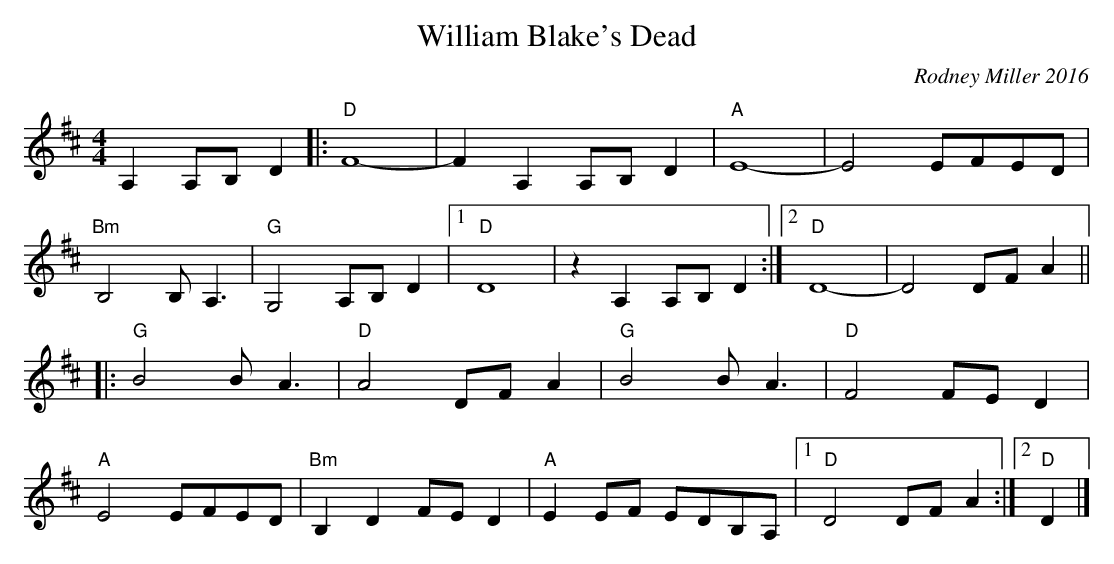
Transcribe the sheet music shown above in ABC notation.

X:1
T:William Blake's Dead
C:Rodney Miller 2016
M:4/4
L:1/8
K:D
A,2A,B,D2|:"D"F8-|F2A,2A,B,D2|"A"E8-|E4EFED|
"Bm"B,4B,A,3|"G"G,4 A,B,D2|1"D"D8|z2A,2A,B,D2:|2"D"D8- - | D4 DFA2||
|:"G"B4BA3|"D"A4 DFA2|"G"B4 BA3|"D"F4FED2|
"A"E4EFED|"Bm"B,2D2FED2|"A"E2EF EDB,A,|1"D"D4 DFA2:|]2"D"D2|]
